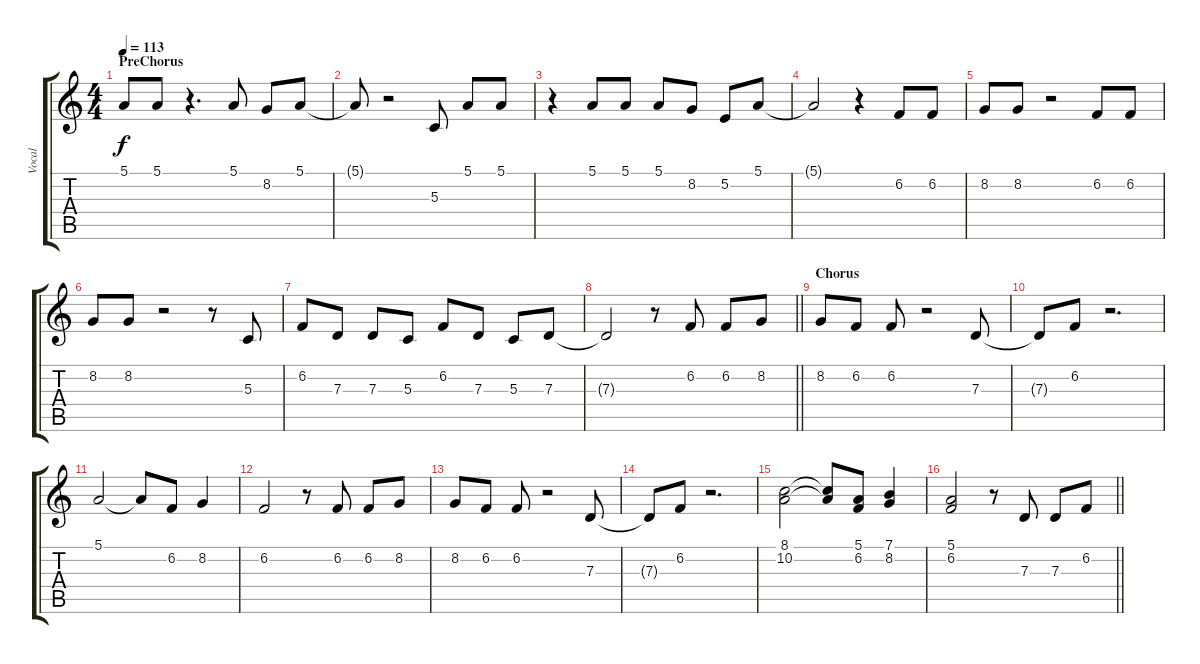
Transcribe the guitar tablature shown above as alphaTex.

\track ("Vocal" "Vocal") {instrument lead1square}
\staff {score tabs}
\tuning (E4 B3 G3 D3 A2 E2) {hide}
\ts (4 4)
\section ("" "PreChorus")
\tempo 113
\clef g2
\ks c
5.1.8{dy f} 5.1.8 r.4{d} 5.1.8 8.2.8 5.1.8 |
5.1{t}.8 r.2 5.3.8 5.1.8 5.1.8 |
r.4 5.1.8 5.1.8 5.1.8 8.2.8 5.2.8 5.1.8 |
5.1{t}.2 r.4 6.2.8 6.2.8 |
8.2.8 8.2.8 r.2 6.2.8 6.2.8 |
8.2.8 8.2.8 r.2 r.8 5.3.8 |
6.2.8 7.3.8 7.3.8 5.3.8 6.2.8 7.3.8 5.3.8 7.3.8 |
\barLineRight lightlight
7.3{t}.2 r.8 6.2.8 6.2.8 8.2.8 |
\section ("" "Chorus")
8.2.8 6.2.8 6.2.8 r.2 7.3.8 |
7.3{t}.8 6.2.8 r.2{d} |
5.1.2 5.1{t}.8 6.2.8 8.2.4 |
6.2.2 r.8 6.2.8 6.2.8 8.2.8 |
8.2.8 6.2.8 6.2.8 r.2 7.3.8 |
7.3{t}.8 6.2.8 r.2{d} |
(8.1 10.2).2 (8.1{t} 10.2{t}).8 (5.1 6.2).8 (7.1 8.2).4 |
\barLineRight lightlight
(5.1 6.2).2 r.8 7.3.8 7.3.8 6.2.8
